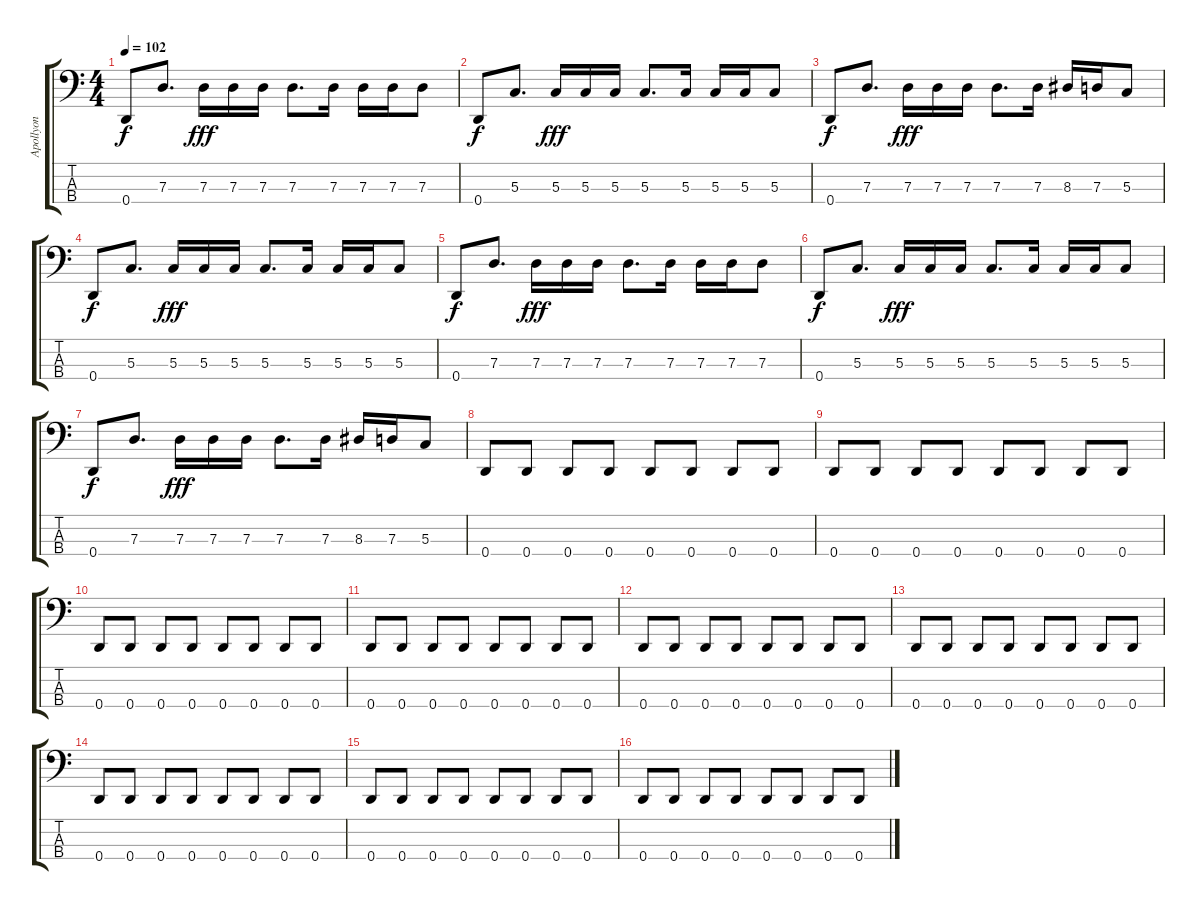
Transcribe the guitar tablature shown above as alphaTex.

\track ("Apollyon" "Apollyon") {instrument electricbassfinger}
\staff {score tabs}
\tuning (F2 C2 G1 D1) {hide}
\ts (4 4)
\tempo 102
\clef f4
\ks c
0.4.8{dy f} 7.3.8{d} 7.3.16{dy fff} 7.3.16 7.3.16 7.3.8{d} 7.3.16 7.3.16 7.3.16 7.3.8 |
0.4.8{dy f} 5.3.8{d} 5.3.16{dy fff} 5.3.16 5.3.16 5.3.8{d} 5.3.16 5.3.16 5.3.16 5.3.8 |
0.4.8{dy f} 7.3.8{d} 7.3.16{dy fff} 7.3.16 7.3.16 7.3.8{d} 7.3.16 8.3.16 7.3.16 5.3.8 |
0.4.8{dy f} 5.3.8{d} 5.3.16{dy fff} 5.3.16 5.3.16 5.3.8{d} 5.3.16 5.3.16 5.3.16 5.3.8 |
0.4.8{dy f} 7.3.8{d} 7.3.16{dy fff} 7.3.16 7.3.16 7.3.8{d} 7.3.16 7.3.16 7.3.16 7.3.8 |
0.4.8{dy f} 5.3.8{d} 5.3.16{dy fff} 5.3.16 5.3.16 5.3.8{d} 5.3.16 5.3.16 5.3.16 5.3.8 |
0.4.8{dy f} 7.3.8{d} 7.3.16{dy fff} 7.3.16 7.3.16 7.3.8{d} 7.3.16 8.3.16 7.3.16 5.3.8 |
0.4.8 0.4.8 0.4.8 0.4.8 0.4.8 0.4.8 0.4.8 0.4.8 |
0.4.8 0.4.8 0.4.8 0.4.8 0.4.8 0.4.8 0.4.8 0.4.8 |
0.4.8 0.4.8 0.4.8 0.4.8 0.4.8 0.4.8 0.4.8 0.4.8 |
0.4.8 0.4.8 0.4.8 0.4.8 0.4.8 0.4.8 0.4.8 0.4.8 |
0.4.8 0.4.8 0.4.8 0.4.8 0.4.8 0.4.8 0.4.8 0.4.8 |
0.4.8 0.4.8 0.4.8 0.4.8 0.4.8 0.4.8 0.4.8 0.4.8 |
0.4.8 0.4.8 0.4.8 0.4.8 0.4.8 0.4.8 0.4.8 0.4.8 |
0.4.8 0.4.8 0.4.8 0.4.8 0.4.8 0.4.8 0.4.8 0.4.8 |
0.4.8 0.4.8 0.4.8 0.4.8 0.4.8 0.4.8 0.4.8 0.4.8
